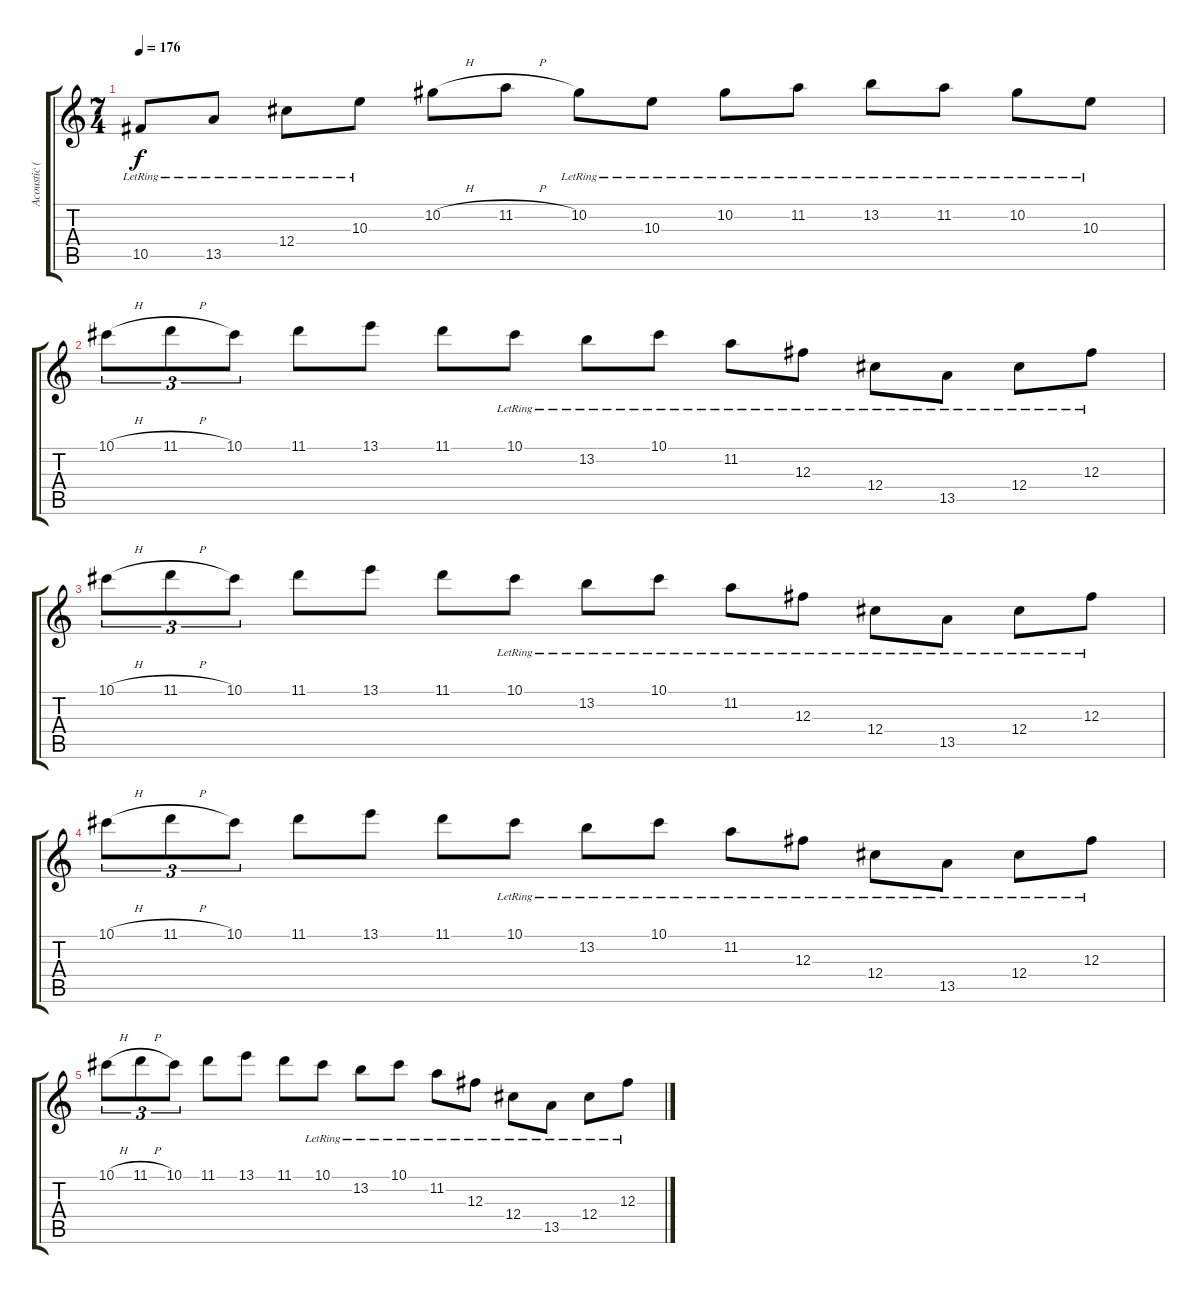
\track ("Acoustic (Centre)" "Acoustic (") {instrument acousticguitarsteel}
\staff {score tabs}
\tuning (Eb4 Bb3 Gb3 Db3 Ab2 Db2) {hide}
\ts (7 4)
\tempo 176
\clef g2
\ks c
10.5{lr}.8{dy f} 13.5{lr}.8 12.4{lr}.8 10.3{lr}.8 10.2{h}.8 11.2{h}.8 10.2{lr}.8 10.3{lr}.8 10.2{lr}.8 11.2{lr}.8 13.2{lr}.8 11.2{lr}.8 10.2{lr}.8 10.3{lr}.8 |
10.1{h}.8{tu (3 2)} 11.1{h}.8{tu (3 2)} 10.1.8{tu (3 2)} 11.1.8 13.1.8 11.1.8 10.1{lr}.8 13.2{lr}.8 10.1{lr}.8 11.2{lr}.8 12.3{lr}.8 12.4{lr}.8 13.5{lr}.8 12.4{lr}.8 12.3{lr}.8 |
10.1{h}.8{tu (3 2)} 11.1{h}.8{tu (3 2)} 10.1.8{tu (3 2)} 11.1.8 13.1.8 11.1.8 10.1{lr}.8 13.2{lr}.8 10.1{lr}.8 11.2{lr}.8 12.3{lr}.8 12.4{lr}.8 13.5{lr}.8 12.4{lr}.8 12.3{lr}.8 |
10.1{h}.8{tu (3 2)} 11.1{h}.8{tu (3 2)} 10.1.8{tu (3 2)} 11.1.8 13.1.8 11.1.8 10.1{lr}.8 13.2{lr}.8 10.1{lr}.8 11.2{lr}.8 12.3{lr}.8 12.4{lr}.8 13.5{lr}.8 12.4{lr}.8 12.3{lr}.8 |
10.1{h}.8{tu (3 2)} 11.1{h}.8{tu (3 2)} 10.1.8{tu (3 2)} 11.1.8 13.1.8 11.1.8 10.1{lr}.8 13.2{lr}.8 10.1{lr}.8 11.2{lr}.8 12.3{lr}.8 12.4{lr}.8 13.5{lr}.8 12.4{lr}.8 12.3{lr}.8
